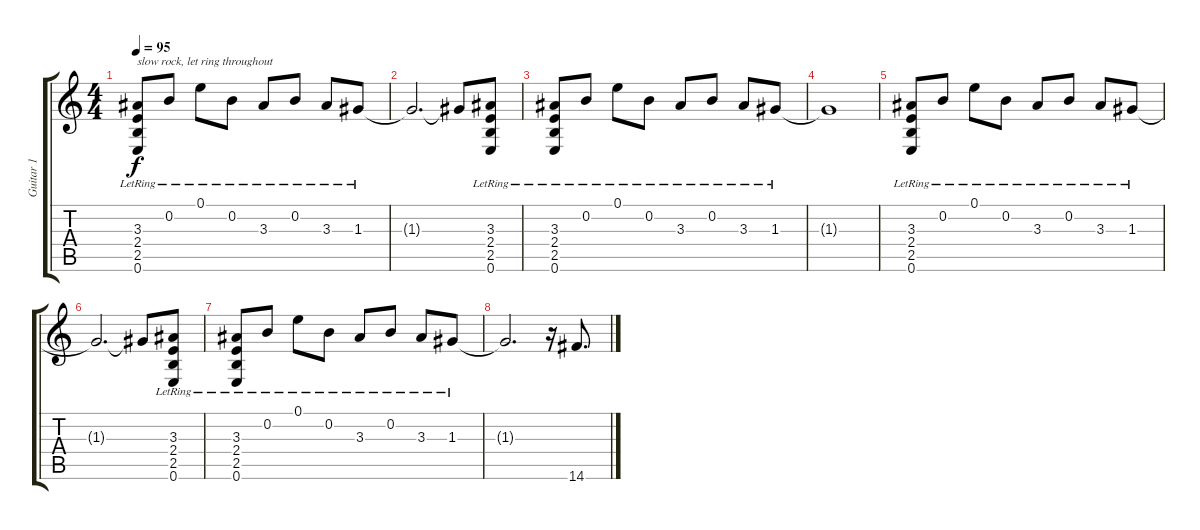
\track ("Guitar 1" "Guitar 1") {instrument overdrivenguitar}
\staff {score tabs}
\tuning (E4 B3 G3 D3 A2 E2) {hide}
\ts (4 4)
\tempo 95
\clef g2
\ks c
(3.3{lr} 2.4{lr} 2.5{lr} 0.6{lr}).8{txt "slow rock, let ring throughout" dy f instrument overdrivenguitar} 0.2{lr}.8 0.1{lr}.8 0.2{lr}.8 3.3{lr}.8 0.2{lr}.8 3.3{lr}.8 1.3{lr}.8 |
1.3{t}.2{d} 1.3{t}.8 (3.3{lr} 2.4{lr} 2.5{lr} 0.6{lr}).8 |
(3.3{lr} 2.4{lr} 2.5{lr} 0.6{lr}).8 0.2{lr}.8 0.1{lr}.8 0.2{lr}.8 3.3{lr}.8 0.2{lr}.8 3.3{lr}.8 1.3{lr}.8 |
1.3{t}.1 |
(3.3{lr} 2.4{lr} 2.5{lr} 0.6{lr}).8 0.2{lr}.8 0.1{lr}.8 0.2{lr}.8 3.3{lr}.8 0.2{lr}.8 3.3{lr}.8 1.3{lr}.8 |
1.3{t}.2{d} 1.3{t}.8 (3.3{lr} 2.4{lr} 2.5{lr} 0.6{lr}).8 |
(3.3{lr} 2.4{lr} 2.5{lr} 0.6{lr}).8 0.2{lr}.8 0.1{lr}.8 0.2{lr}.8 3.3{lr}.8 0.2{lr}.8 3.3{lr}.8 1.3{lr}.8 |
1.3{t}.2{d} r.16 14.6{ss}.8{d}
